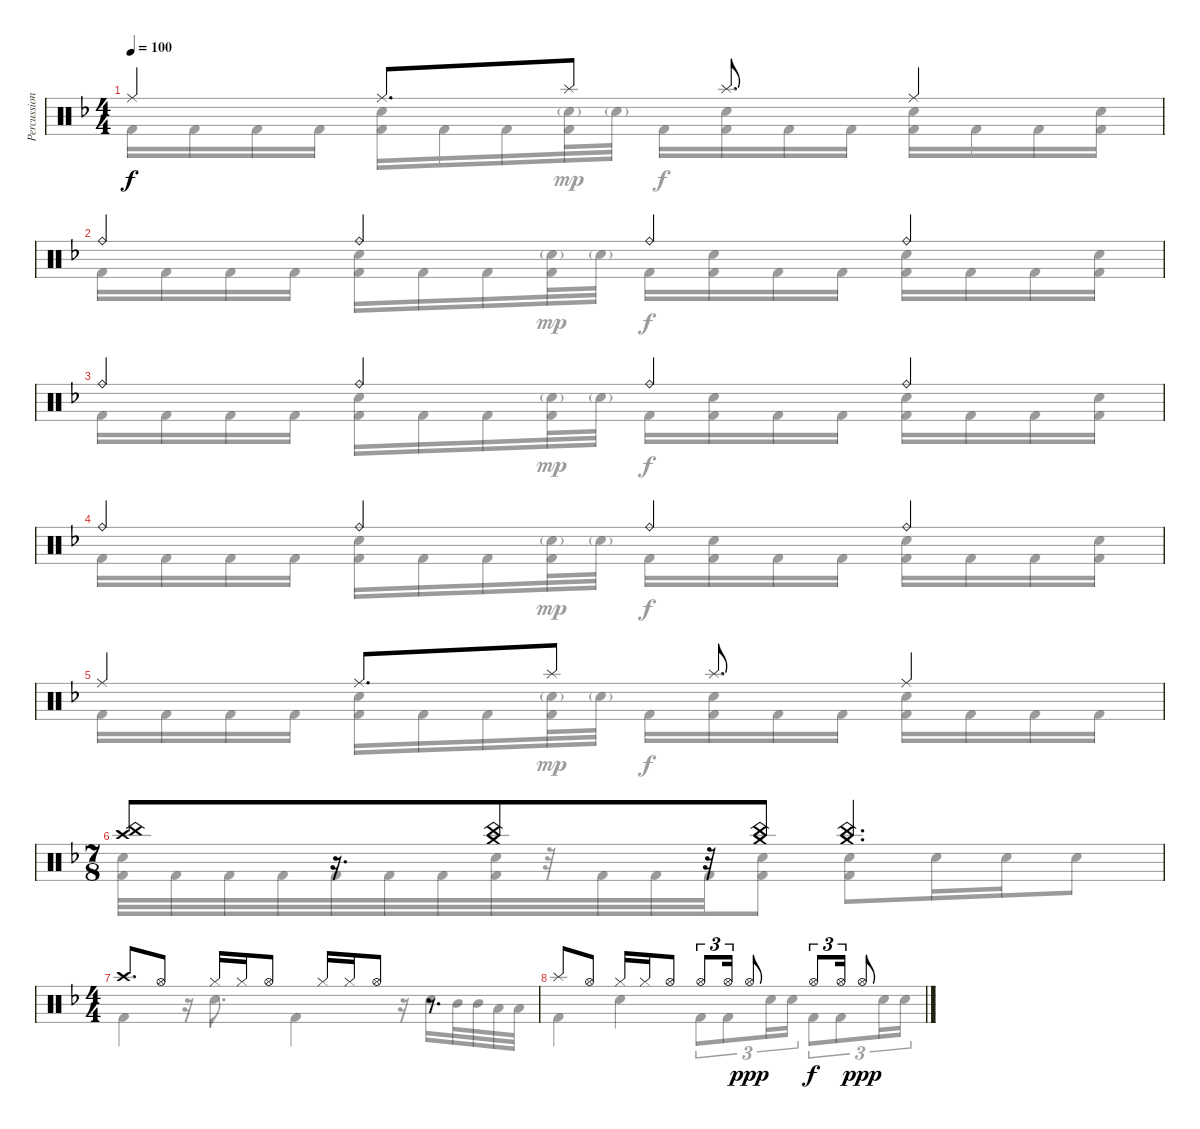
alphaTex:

\track ("Percussion" "Percussion") {instrument percussion}
\staff {score}
\articulation defaults
\voice
\ts (4 4)
\tempo 100
\clef neutral
\ks f "Ride (middle)".4{dy f} "Ride (middle)".8{d} "Splash (hit)".8 "Splash (hit)".8{d} "Ride (middle)".4
|
"Ride (bell)".4 "Ride (bell)".4 "Ride (bell)".4 "Ride (bell)".4 |
"Ride (bell)".4 "Ride (bell)".4 "Ride (bell)".4 "Ride (bell)".4 |
"Ride (bell)".4 "Ride (bell)".4 "Ride (bell)".4 "Ride (bell)".4 |
"Ride (middle)".4 "Ride (middle)".8{d} "Splash (hit)".8 "Splash (hit)".8{d} "Ride (middle)".4 |
\ts (7 8)
("Crash high (hit)" "China (hit)").8 r.16{d} ("Crash medium (hit)" "China (hit)").8 r.32 ("Crash medium (hit)" "China (hit)").8 ("Crash medium (hit)" "China (hit)").4{d} |
\ts (4 4)
"Crash high (hit)".8{d} "Hi-Hat (open)".8 "Hi-Hat (closed)".16 "Hi-Hat (closed)".16 "Hi-Hat (open)".8 "Hi-Hat (closed)".16 "Hi-Hat (closed)".16 "Hi-Hat (open)".8 r.8{d} |
"Splash (hit)".8 "Hi-Hat (open)".8 "Hi-Hat (closed)".16 "Hi-Hat (closed)".16 "Hi-Hat (open)".8 "Hi-Hat (open)".8{tu (3 2)} "Hi-Hat (open)".16{tu (3 2)} "Hi-Hat (open)".8{dy ppp} "Hi-Hat (open)".8{tu (3 2) dy f} "Hi-Hat (open)".16{tu (3 2)} "Hi-Hat (open)".8{dy ppp}
\voice
\clef neutral
\ottava regular
\simile none
\ks f "Kick (hit) 2".16{dy f} "Kick (hit) 2".16 "Kick (hit) 2".16 "Kick (hit) 2".16
("Electric Snare (hit)" "Kick (hit) 2").16 "Kick (hit) 2".16 "Kick (hit) 2".16 ("Electric Snare (hit)"{g} "Kick (hit) 2").32{dy mp} "Electric Snare (hit)"{g}.32 "Kick (hit) 2".16{dy f} ("Electric Snare (hit)" "Kick (hit) 2").16 "Kick (hit) 2".16 "Kick (hit) 2".16 ("Electric Snare (hit)" "Kick (hit) 2").16 "Kick (hit) 2".16 "Kick (hit) 2".16 ("Electric Snare (hit)" "Kick (hit) 2").16 |
"Kick (hit) 2".16 "Kick (hit) 2".16 "Kick (hit) 2".16 "Kick (hit) 2".16 ("Electric Snare (hit)" "Kick (hit) 2").16 "Kick (hit) 2".16 "Kick (hit) 2".16 ("Electric Snare (hit)"{g} "Kick (hit) 2").32{dy mp} "Electric Snare (hit)"{g}.32 "Kick (hit) 2".16{dy f} ("Electric Snare (hit)" "Kick (hit) 2").16 "Kick (hit) 2".16 "Kick (hit) 2".16 ("Electric Snare (hit)" "Kick (hit) 2").16 "Kick (hit) 2".16 "Kick (hit) 2".16 ("Electric Snare (hit)" "Kick (hit) 2").16 |
"Kick (hit) 2".16 "Kick (hit) 2".16 "Kick (hit) 2".16 "Kick (hit) 2".16 ("Electric Snare (hit)" "Kick (hit) 2").16 "Kick (hit) 2".16 "Kick (hit) 2".16 ("Electric Snare (hit)"{g} "Kick (hit) 2").32{dy mp} "Electric Snare (hit)"{g}.32 "Kick (hit) 2".16{dy f} ("Electric Snare (hit)" "Kick (hit) 2").16 "Kick (hit) 2".16 "Kick (hit) 2".16 ("Electric Snare (hit)" "Kick (hit) 2").16 "Kick (hit) 2".16 "Kick (hit) 2".16 ("Electric Snare (hit)" "Kick (hit) 2").16 |
"Kick (hit) 2".16 "Kick (hit) 2".16 "Kick (hit) 2".16 "Kick (hit) 2".16 ("Electric Snare (hit)" "Kick (hit) 2").16 "Kick (hit) 2".16 "Kick (hit) 2".16 ("Electric Snare (hit)"{g} "Kick (hit) 2").32{dy mp} "Electric Snare (hit)"{g}.32 "Kick (hit) 2".16{dy f} ("Electric Snare (hit)" "Kick (hit) 2").16 "Kick (hit) 2".16 "Kick (hit) 2".16 ("Electric Snare (hit)" "Kick (hit) 2").16 "Kick (hit) 2".16 "Kick (hit) 2".16 ("Electric Snare (hit)" "Kick (hit) 2").16 |
"Kick (hit) 2".16 "Kick (hit) 2".16 "Kick (hit) 2".16 "Kick (hit) 2".16 ("Electric Snare (hit)" "Kick (hit) 2").16 "Kick (hit) 2".16 "Kick (hit) 2".16 ("Electric Snare (hit)"{g} "Kick (hit) 2").32{dy mp} "Electric Snare (hit)"{g}.32 "Kick (hit) 2".16{dy f} ("Electric Snare (hit)" "Kick (hit) 2").16 "Kick (hit) 2".16 "Kick (hit) 2".16 ("Electric Snare (hit)" "Kick (hit) 2").16 "Kick (hit) 2".16 "Kick (hit) 2".16 "Kick (hit) 2".16 |
("Electric Snare (hit)" "Kick (hit) 2").32 "Kick (hit) 2".32 "Kick (hit) 2".32 "Kick (hit) 2".32 "Kick (hit) 2".32 "Kick (hit) 2".32 "Kick (hit) 2".32 ("Electric Snare (hit)" "Kick (hit) 2").32 r.32 "Kick (hit) 2".32 "Kick (hit) 2".32 "Kick (hit) 2".32 ("Electric Snare (hit)" "Kick (hit) 2").8 ("Electric Snare (hit)" "Kick (hit) 2").8 "Electric Snare (hit)".16 "Electric Snare (hit)".16 "Electric Snare (hit)".8 |
"Kick (hit) 2".4 r.16 "Electric Snare (hit)".8{d} "Kick (hit) 2".4 r.16 "Electric Snare (hit)".16 "Mid Tom (hit)".32 "Mid Tom (hit)".32 "Low Tom (hit)".32 "Low Tom (hit)".32 |
"Kick (hit) 2".4 "Electric Snare (hit)".4 "Kick (hit) 2".8{tu (3 2)} "Kick (hit) 2".8{tu (3 2)} "Electric Snare (hit)".16{tu (3 2)} "Electric Snare (hit)".16{tu (3 2)} "Kick (hit) 2".8{tu (3 2)} "Kick (hit) 2".8{tu (3 2)} "Electric Snare (hit)".16{tu (3 2)} "Electric Snare (hit)".16{tu (3 2)}
